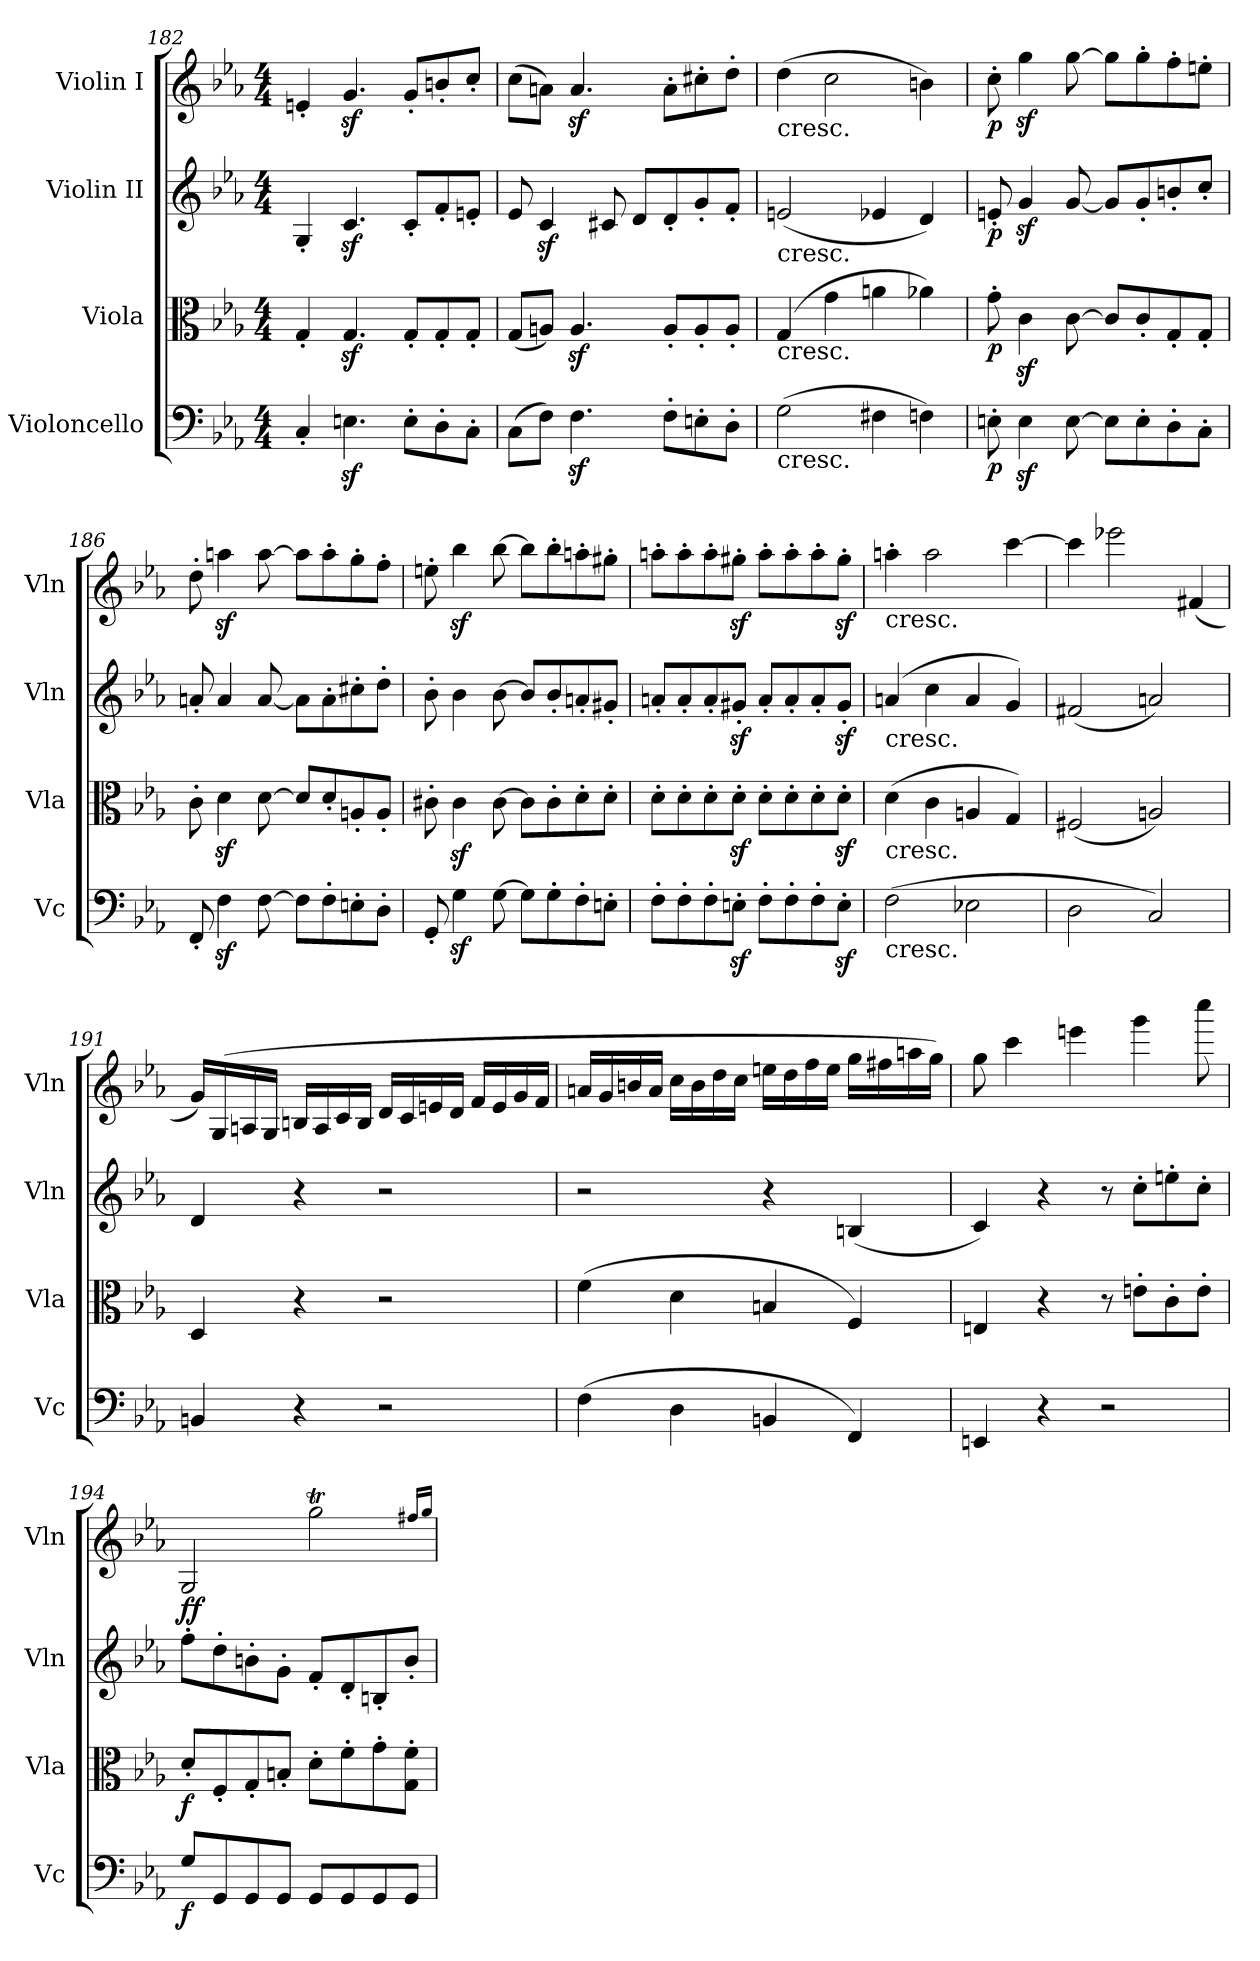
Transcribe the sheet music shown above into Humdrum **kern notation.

**kern	**dynam	**kern	**dynam	**kern	**dynam	**kern	**dynam
*part4	*part4	*part3	*part3	*part2	*part2	*part1	*part1
*staff4	*staff4	*staff3	*staff3	*staff2	*staff2	*staff1	*staff1
*I"Violoncello	*	*I"Viola	*	*I"Violin II	*	*I"Violin I	*
*I'Vc	*	*I'Vla	*	*I'Vln	*	*I'Vln	*
*clefF4	*	*clefC3	*	*clefG2	*	*clefG2	*
*k[b-e-a-]	*	*k[b-e-a-]	*	*k[b-e-a-]	*	*k[b-e-a-]	*
*M4/4	*	*M4/4	*	*M4/4	*	*M4/4	*
=182	=182	=182	=182	=182	=182	=182	=182
4C'	.	4G'	.	4G'	.	4en'	.
4.Enz	.	4.Gz	.	4.cz	.	4.gz	.
8E'L	.	8G'L	.	8c'L	.	8g'L	.
8D'	.	8G'	.	8f'	.	8bn'	.
8C'J	.	8G'J	.	8en'J	.	8cc'J	.
=183	=183	=183	=183	=183	=183	=183	=183
(8CL	.	(8GL	.	8e-	.	(8ccL	.
8FJ)	.	8AnJ)	.	4cz	.	8anJ)	.
4.Fz	.	4.Az	.	.	.	4.az	.
.	.	.	.	8c#X	.	.	.
.	.	.	.	8dL	.	.	.
8F'L	.	8A'L	.	8d'	.	8a'L	.
8En'	.	8A'	.	8g'	.	8cc#X'	.
8D'J	.	8A'J	.	8f'J	.	8dd'J	.
=184	=184	=184	=184	=184	=184	=184	=184
!	!	!	!	!	!	!LO:TX:b:t=cresc.	!
!	!	!	!	!LO:TX:b:t=cresc.	!	!	!
!	!	!LO:TX:b:t=cresc.	!	!	!	!	!
!LO:TX:b:t=cresc.	!	!	!	!	!	!	!
(2G	.	(4G	.	(2en	.	(4dd	.
.	.	4g	.	.	.	2cc	.
4F#X	.	4an	.	4e-X	.	.	.
4Fn)	.	4a-X)	.	4d)	.	4bn)	.
=185	=185	=185	=185	=185	=185	=185	=185
8En'	p	8g'	p	8en'	p	8cc'	p
4Ez	.	4cz	.	4gz	.	4ggz	.
[8E	.	[8c	.	[8g	.	[8gg	.
8EL]	.	8cL]	.	8gL]	.	8ggL]	.
8E'	.	8c'	.	8g'	.	8gg'	.
8D'	.	8G'	.	8bn'	.	8ff'	.
8C'J	.	8G'J	.	8cc'J	.	8een'J	.
=186	=186	=186	=186	=186	=186	=186	=186
8FF'	.	8c'	.	8an'	.	8dd'	.
4Fz	.	4dz	.	4a	.	4aanz	.
[8F	.	[8d	.	[8a	.	[8aa	.
8FL]	.	8dL]	.	8aL]	.	8aaL]	.
8F'	.	8d'	.	8a'	.	8aa'	.
8En'	.	8An'	.	8cc#X'	.	8gg'	.
8D'J	.	8A'J	.	8dd'J	.	8ff'J	.
=187	=187	=187	=187	=187	=187	=187	=187
8GG'	.	8c#X'	.	8b-'	.	8een'	.
4Gz	.	4c#z	.	4b-	.	4bb-z	.
[8G	.	[8c#	.	[8b-	.	[8bb-	.
8GL]	.	8c#L]	.	8b-L]	.	8bb-L]	.
8G'	.	8c#'	.	8b-'	.	8bb-'	.
8F'	.	8d'	.	8an'	.	8aan'	.
8En'J	.	8d'J	.	8g#X'J	.	8gg#X'J	.
=188	=188	=188	=188	=188	=188	=188	=188
8F'L	.	8d'L	.	8an'L	.	8aan'L	.
8F'	.	8d'	.	8a'	.	8aa'	.
8F'	.	8d'	.	8a'	.	8aa'	.
8Enz'J	.	8dz'J	.	8g#Xz'J	.	8gg#Xz'J	.
8F'L	.	8d'L	.	8a'L	.	8aa'L	.
8F'	.	8d'	.	8a'	.	8aa'	.
8F'	.	8d'	.	8a'	.	8aa'	.
8Ez'J	.	8dz'J	.	8g#z'J	.	8gg#z'J	.
=189	=189	=189	=189	=189	=189	=189	=189
!	!	!	!	!	!	!LO:TX:b:t=cresc.	!
!	!	!	!	!LO:TX:b:t=cresc.	!	!	!
!	!	!LO:TX:b:t=cresc.	!	!	!	!	!
!LO:TX:b:t=cresc.	!	!	!	!	!	!	!
(2F	.	(4d	.	(4an	.	4aan'	.
.	.	4c	.	4cc	.	2aa	.
2E-X	.	4An	.	4a	.	.	.
.	.	4G)	.	4g)	.	[4ccc	.
=190	=190	=190	=190	=190	=190	=190	=190
2D	.	(2F#X	.	(2f#X	.	4ccc]	.
.	.	.	.	.	.	2eee-X	.
2C)	.	2An)	.	2an)	.	.	.
.	.	.	.	.	.	(4f#X	.
=191	=191	=191	=191	=191	=191	=191	=191
4BBn	.	4D	.	4d	.	16gLL)	.
.	.	.	.	.	.	(16G	.
.	.	.	.	.	.	16An	.
.	.	.	.	.	.	16GJJ	.
4r	.	4r	.	4r	.	16BnLL	.
.	.	.	.	.	.	16A	.
.	.	.	.	.	.	16c	.
.	.	.	.	.	.	16BJJ	.
2r	.	2r	.	2r	.	16dLL	.
.	.	.	.	.	.	16c	.
.	.	.	.	.	.	16en	.
.	.	.	.	.	.	16dJJ	.
.	.	.	.	.	.	16fLL	.
.	.	.	.	.	.	16e	.
.	.	.	.	.	.	16g	.
.	.	.	.	.	.	16fJJ	.
=192	=192	=192	=192	=192	=192	=192	=192
(4F	.	(4f	.	2r	.	16anLL	.
.	.	.	.	.	.	16g	.
.	.	.	.	.	.	16bn	.
.	.	.	.	.	.	16aJJ	.
4D	.	4d	.	.	.	16ccLL	.
.	.	.	.	.	.	16b	.
.	.	.	.	.	.	16dd	.
.	.	.	.	.	.	16ccJJ	.
4BBn	.	4Bn	.	4r	.	16eenLL	.
.	.	.	.	.	.	16dd	.
.	.	.	.	.	.	16ff	.
.	.	.	.	.	.	16eeJJ	.
4FF)	.	4F)	.	(4Bn	.	16ggLL	.
.	.	.	.	.	.	16ff#X	.
.	.	.	.	.	.	16aan	.
.	.	.	.	.	.	16ggJJ)	.
=193	=193	=193	=193	=193	=193	=193	=193
4EEn	.	4En	.	4c)	.	8gg	.
.	.	.	.	.	.	4ccc	.
4r	.	4r	.	4r	.	.	.
.	.	.	.	.	.	4eeen	.
2r	.	8r	.	8r	.	.	.
.	.	8en'L	.	8cc'L	.	4ggg	.
.	.	8c'	.	8een'	.	.	.
.	.	8e'J	.	8cc'J	.	8cccc	.
=194	=194	=194	=194	=194	=194	=194	=194
!	!	!	!	!	!LO:DY:a	!	!
8GL	f	8d'L	f	8ff'L	ff	2G	.
8GG	.	8F'	.	8dd'	.	.	.
8GG	.	8G'	.	8bn'	.	.	.
8GGJ	.	8Bn'J	.	8g'J	.	.	.
8GGL	.	8d'L	.	8f'L	.	2ggt	.
8GG	.	8f'	.	8d'	.	.	.
8GG	.	8g'	.	8Bn'	.	.	.
8GGJ	.	8G' 8f'J	.	8b'J	.	.	.
.	.	.	.	.	.	16qqff#X/LL	.
.	.	.	.	.	.	16qqgg/JJ	.
=	=	=	=	=	=	=	=
*-	*-	*-	*-	*-	*-	*-	*-
